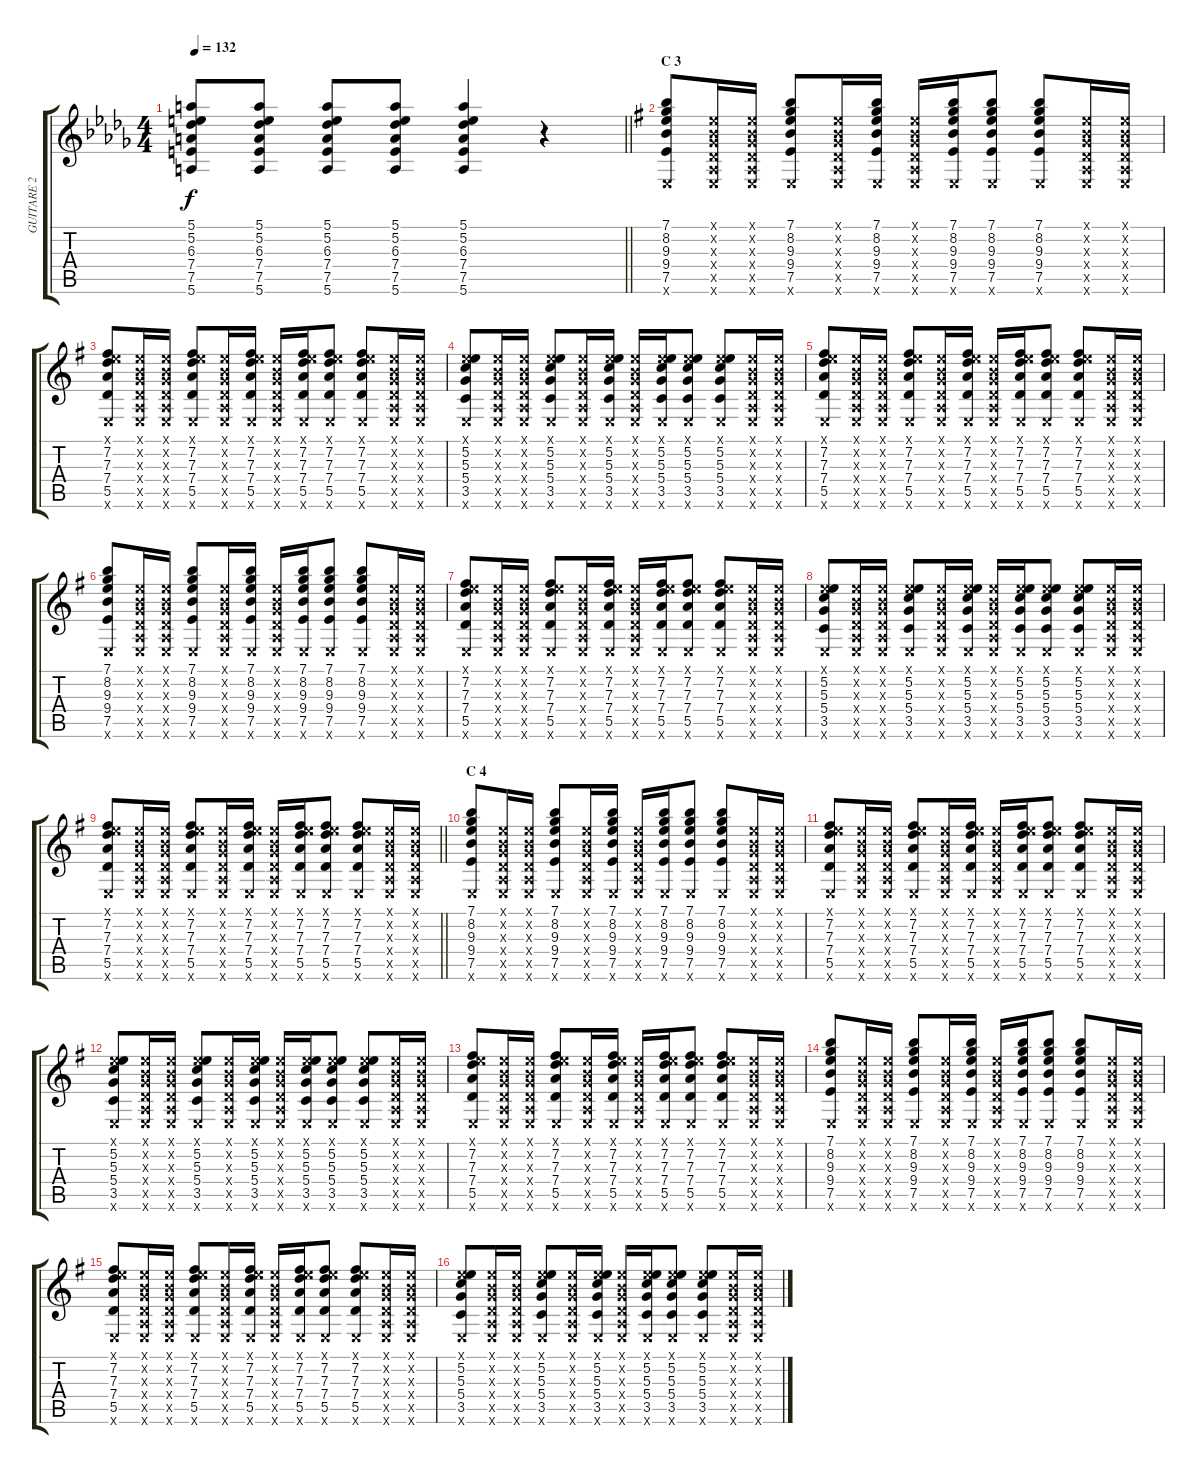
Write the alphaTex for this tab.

\track ("GUITARE 2" "GUITARE 2") {instrument distortionguitar}
\staff {score tabs}
\tuning (E4 B3 G3 D3 A2 E2) {hide}
\ts (4 4)
\tempo 132
\clef g2
\barLineRight lightlight
\ks db
(5.1 5.2 6.3 7.4 7.5 5.6).8{dy f} (5.1 5.2 6.3 7.4 7.5 5.6).8 (5.1 5.2 6.3 7.4 7.5 5.6).8 (5.1 5.2 6.3 7.4 7.5 5.6).8 (5.1 5.2 6.3 7.4 7.5 5.6).4 r.4 |
\section ("" "C 3")
\ks g
(7.1 8.2 9.3 9.4 7.5 0.6{x}).8 (0.1{x} 0.2{x} 0.3{x} 0.4{x} 0.5{x} 0.6{x}).16 (0.1{x} 0.2{x} 0.3{x} 0.4{x} 0.5{x} 0.6{x}).16 (7.1 8.2 9.3 9.4 7.5 0.6{x}).8 (0.1{x} 0.2{x} 0.3{x} 0.4{x} 0.5{x} 0.6{x}).16 (7.1 8.2 9.3 9.4 7.5 0.6{x}).16 (0.1{x} 0.2{x} 0.3{x} 0.4{x} 0.5{x} 0.6{x}).16 (7.1 8.2 9.3 9.4 7.5 0.6{x}).16 (7.1 8.2 9.3 9.4 7.5 0.6{x}).8 (7.1 8.2 9.3 9.4 7.5 0.6{x}).8 (0.1{x} 0.2{x} 0.3{x} 0.4{x} 0.5{x} 0.6{x}).16 (0.1{x} 0.2{x} 0.3{x} 0.4{x} 0.5{x} 0.6{x}).16 |
(0.1{x} 7.2 7.3 7.4 5.5 0.6{x}).8 (0.1{x} 0.2{x} 0.3{x} 0.4{x} 0.5{x} 0.6{x}).16 (0.1{x} 0.2{x} 0.3{x} 0.4{x} 0.5{x} 0.6{x}).16 (0.1{x} 7.2 7.3 7.4 5.5 0.6{x}).8 (0.1{x} 0.2{x} 0.3{x} 0.4{x} 0.5{x} 0.6{x}).16 (0.1{x} 7.2 7.3 7.4 5.5 0.6{x}).16 (0.1{x} 0.2{x} 0.3{x} 0.4{x} 0.5{x} 0.6{x}).16 (0.1{x} 7.2 7.3 7.4 5.5 0.6{x}).16 (0.1{x} 7.2 7.3 7.4 5.5 0.6{x}).8 (0.1{x} 7.2 7.3 7.4 5.5 0.6{x}).8 (0.1{x} 0.2{x} 0.3{x} 0.4{x} 0.5{x} 0.6{x}).16 (0.1{x} 0.2{x} 0.3{x} 0.4{x} 0.5{x} 0.6{x}).16 |
(0.1{x} 5.2 5.3 5.4 3.5 0.6{x}).8 (0.1{x} 0.2{x} 0.3{x} 0.4{x} 0.5{x} 0.6{x}).16 (0.1{x} 0.2{x} 0.3{x} 0.4{x} 0.5{x} 0.6{x}).16 (0.1{x} 5.2 5.3 5.4 3.5 0.6{x}).8 (0.1{x} 0.2{x} 0.3{x} 0.4{x} 0.5{x} 0.6{x}).16 (0.1{x} 5.2 5.3 5.4 3.5 0.6{x}).16 (0.1{x} 0.2{x} 0.3{x} 0.4{x} 0.5{x} 0.6{x}).16 (0.1{x} 5.2 5.3 5.4 3.5 0.6{x}).16 (0.1{x} 5.2 5.3 5.4 3.5 0.6{x}).8 (0.1{x} 5.2 5.3 5.4 3.5 0.6{x}).8 (0.1{x} 0.2{x} 0.3{x} 0.4{x} 0.5{x} 0.6{x}).16 (0.1{x} 0.2{x} 0.3{x} 0.4{x} 0.5{x} 0.6{x}).16 |
(0.1{x} 7.2 7.3 7.4 5.5 0.6{x}).8 (0.1{x} 0.2{x} 0.3{x} 0.4{x} 0.5{x} 0.6{x}).16 (0.1{x} 0.2{x} 0.3{x} 0.4{x} 0.5{x} 0.6{x}).16 (0.1{x} 7.2 7.3 7.4 5.5 0.6{x}).8 (0.1{x} 0.2{x} 0.3{x} 0.4{x} 0.5{x} 0.6{x}).16 (0.1{x} 7.2 7.3 7.4 5.5 0.6{x}).16 (0.1{x} 0.2{x} 0.3{x} 0.4{x} 0.5{x} 0.6{x}).16 (0.1{x} 7.2 7.3 7.4 5.5 0.6{x}).16 (0.1{x} 7.2 7.3 7.4 5.5 0.6{x}).8 (0.1{x} 7.2 7.3 7.4 5.5 0.6{x}).8 (0.1{x} 0.2{x} 0.3{x} 0.4{x} 0.5{x} 0.6{x}).16 (0.1{x} 0.2{x} 0.3{x} 0.4{x} 0.5{x} 0.6{x}).16 |
(7.1 8.2 9.3 9.4 7.5 0.6{x}).8 (0.1{x} 0.2{x} 0.3{x} 0.4{x} 0.5{x} 0.6{x}).16 (0.1{x} 0.2{x} 0.3{x} 0.4{x} 0.5{x} 0.6{x}).16 (7.1 8.2 9.3 9.4 7.5 0.6{x}).8 (0.1{x} 0.2{x} 0.3{x} 0.4{x} 0.5{x} 0.6{x}).16 (7.1 8.2 9.3 9.4 7.5 0.6{x}).16 (0.1{x} 0.2{x} 0.3{x} 0.4{x} 0.5{x} 0.6{x}).16 (7.1 8.2 9.3 9.4 7.5 0.6{x}).16 (7.1 8.2 9.3 9.4 7.5 0.6{x}).8 (7.1 8.2 9.3 9.4 7.5 0.6{x}).8 (0.1{x} 0.2{x} 0.3{x} 0.4{x} 0.5{x} 0.6{x}).16 (0.1{x} 0.2{x} 0.3{x} 0.4{x} 0.5{x} 0.6{x}).16 |
(0.1{x} 7.2 7.3 7.4 5.5 0.6{x}).8 (0.1{x} 0.2{x} 0.3{x} 0.4{x} 0.5{x} 0.6{x}).16 (0.1{x} 0.2{x} 0.3{x} 0.4{x} 0.5{x} 0.6{x}).16 (0.1{x} 7.2 7.3 7.4 5.5 0.6{x}).8 (0.1{x} 0.2{x} 0.3{x} 0.4{x} 0.5{x} 0.6{x}).16 (0.1{x} 7.2 7.3 7.4 5.5 0.6{x}).16 (0.1{x} 0.2{x} 0.3{x} 0.4{x} 0.5{x} 0.6{x}).16 (0.1{x} 7.2 7.3 7.4 5.5 0.6{x}).16 (0.1{x} 7.2 7.3 7.4 5.5 0.6{x}).8 (0.1{x} 7.2 7.3 7.4 5.5 0.6{x}).8 (0.1{x} 0.2{x} 0.3{x} 0.4{x} 0.5{x} 0.6{x}).16 (0.1{x} 0.2{x} 0.3{x} 0.4{x} 0.5{x} 0.6{x}).16 |
(0.1{x} 5.2 5.3 5.4 3.5 0.6{x}).8 (0.1{x} 0.2{x} 0.3{x} 0.4{x} 0.5{x} 0.6{x}).16 (0.1{x} 0.2{x} 0.3{x} 0.4{x} 0.5{x} 0.6{x}).16 (0.1{x} 5.2 5.3 5.4 3.5 0.6{x}).8 (0.1{x} 0.2{x} 0.3{x} 0.4{x} 0.5{x} 0.6{x}).16 (0.1{x} 5.2 5.3 5.4 3.5 0.6{x}).16 (0.1{x} 0.2{x} 0.3{x} 0.4{x} 0.5{x} 0.6{x}).16 (0.1{x} 5.2 5.3 5.4 3.5 0.6{x}).16 (0.1{x} 5.2 5.3 5.4 3.5 0.6{x}).8 (0.1{x} 5.2 5.3 5.4 3.5 0.6{x}).8 (0.1{x} 0.2{x} 0.3{x} 0.4{x} 0.5{x} 0.6{x}).16 (0.1{x} 0.2{x} 0.3{x} 0.4{x} 0.5{x} 0.6{x}).16 |
\barLineRight lightlight
(0.1{x} 7.2 7.3 7.4 5.5 0.6{x}).8 (0.1{x} 0.2{x} 0.3{x} 0.4{x} 0.5{x} 0.6{x}).16 (0.1{x} 0.2{x} 0.3{x} 0.4{x} 0.5{x} 0.6{x}).16 (0.1{x} 7.2 7.3 7.4 5.5 0.6{x}).8 (0.1{x} 0.2{x} 0.3{x} 0.4{x} 0.5{x} 0.6{x}).16 (0.1{x} 7.2 7.3 7.4 5.5 0.6{x}).16 (0.1{x} 0.2{x} 0.3{x} 0.4{x} 0.5{x} 0.6{x}).16 (0.1{x} 7.2 7.3 7.4 5.5 0.6{x}).16 (0.1{x} 7.2 7.3 7.4 5.5 0.6{x}).8 (0.1{x} 7.2 7.3 7.4 5.5 0.6{x}).8 (0.1{x} 0.2{x} 0.3{x} 0.4{x} 0.5{x} 0.6{x}).16 (0.1{x} 0.2{x} 0.3{x} 0.4{x} 0.5{x} 0.6{x}).16 |
\section ("" "C 4")
(7.1 8.2 9.3 9.4 7.5 0.6{x}).8 (0.1{x} 0.2{x} 0.3{x} 0.4{x} 0.5{x} 0.6{x}).16 (0.1{x} 0.2{x} 0.3{x} 0.4{x} 0.5{x} 0.6{x}).16 (7.1 8.2 9.3 9.4 7.5 0.6{x}).8 (0.1{x} 0.2{x} 0.3{x} 0.4{x} 0.5{x} 0.6{x}).16 (7.1 8.2 9.3 9.4 7.5 0.6{x}).16 (0.1{x} 0.2{x} 0.3{x} 0.4{x} 0.5{x} 0.6{x}).16 (7.1 8.2 9.3 9.4 7.5 0.6{x}).16 (7.1 8.2 9.3 9.4 7.5 0.6{x}).8 (7.1 8.2 9.3 9.4 7.5 0.6{x}).8 (0.1{x} 0.2{x} 0.3{x} 0.4{x} 0.5{x} 0.6{x}).16 (0.1{x} 0.2{x} 0.3{x} 0.4{x} 0.5{x} 0.6{x}).16 |
(0.1{x} 7.2 7.3 7.4 5.5 0.6{x}).8 (0.1{x} 0.2{x} 0.3{x} 0.4{x} 0.5{x} 0.6{x}).16 (0.1{x} 0.2{x} 0.3{x} 0.4{x} 0.5{x} 0.6{x}).16 (0.1{x} 7.2 7.3 7.4 5.5 0.6{x}).8 (0.1{x} 0.2{x} 0.3{x} 0.4{x} 0.5{x} 0.6{x}).16 (0.1{x} 7.2 7.3 7.4 5.5 0.6{x}).16 (0.1{x} 0.2{x} 0.3{x} 0.4{x} 0.5{x} 0.6{x}).16 (0.1{x} 7.2 7.3 7.4 5.5 0.6{x}).16 (0.1{x} 7.2 7.3 7.4 5.5 0.6{x}).8 (0.1{x} 7.2 7.3 7.4 5.5 0.6{x}).8 (0.1{x} 0.2{x} 0.3{x} 0.4{x} 0.5{x} 0.6{x}).16 (0.1{x} 0.2{x} 0.3{x} 0.4{x} 0.5{x} 0.6{x}).16 |
(0.1{x} 5.2 5.3 5.4 3.5 0.6{x}).8 (0.1{x} 0.2{x} 0.3{x} 0.4{x} 0.5{x} 0.6{x}).16 (0.1{x} 0.2{x} 0.3{x} 0.4{x} 0.5{x} 0.6{x}).16 (0.1{x} 5.2 5.3 5.4 3.5 0.6{x}).8 (0.1{x} 0.2{x} 0.3{x} 0.4{x} 0.5{x} 0.6{x}).16 (0.1{x} 5.2 5.3 5.4 3.5 0.6{x}).16 (0.1{x} 0.2{x} 0.3{x} 0.4{x} 0.5{x} 0.6{x}).16 (0.1{x} 5.2 5.3 5.4 3.5 0.6{x}).16 (0.1{x} 5.2 5.3 5.4 3.5 0.6{x}).8 (0.1{x} 5.2 5.3 5.4 3.5 0.6{x}).8 (0.1{x} 0.2{x} 0.3{x} 0.4{x} 0.5{x} 0.6{x}).16 (0.1{x} 0.2{x} 0.3{x} 0.4{x} 0.5{x} 0.6{x}).16 |
(0.1{x} 7.2 7.3 7.4 5.5 0.6{x}).8 (0.1{x} 0.2{x} 0.3{x} 0.4{x} 0.5{x} 0.6{x}).16 (0.1{x} 0.2{x} 0.3{x} 0.4{x} 0.5{x} 0.6{x}).16 (0.1{x} 7.2 7.3 7.4 5.5 0.6{x}).8 (0.1{x} 0.2{x} 0.3{x} 0.4{x} 0.5{x} 0.6{x}).16 (0.1{x} 7.2 7.3 7.4 5.5 0.6{x}).16 (0.1{x} 0.2{x} 0.3{x} 0.4{x} 0.5{x} 0.6{x}).16 (0.1{x} 7.2 7.3 7.4 5.5 0.6{x}).16 (0.1{x} 7.2 7.3 7.4 5.5 0.6{x}).8 (0.1{x} 7.2 7.3 7.4 5.5 0.6{x}).8 (0.1{x} 0.2{x} 0.3{x} 0.4{x} 0.5{x} 0.6{x}).16 (0.1{x} 0.2{x} 0.3{x} 0.4{x} 0.5{x} 0.6{x}).16 |
(7.1 8.2 9.3 9.4 7.5 0.6{x}).8 (0.1{x} 0.2{x} 0.3{x} 0.4{x} 0.5{x} 0.6{x}).16 (0.1{x} 0.2{x} 0.3{x} 0.4{x} 0.5{x} 0.6{x}).16 (7.1 8.2 9.3 9.4 7.5 0.6{x}).8 (0.1{x} 0.2{x} 0.3{x} 0.4{x} 0.5{x} 0.6{x}).16 (7.1 8.2 9.3 9.4 7.5 0.6{x}).16 (0.1{x} 0.2{x} 0.3{x} 0.4{x} 0.5{x} 0.6{x}).16 (7.1 8.2 9.3 9.4 7.5 0.6{x}).16 (7.1 8.2 9.3 9.4 7.5 0.6{x}).8 (7.1 8.2 9.3 9.4 7.5 0.6{x}).8 (0.1{x} 0.2{x} 0.3{x} 0.4{x} 0.5{x} 0.6{x}).16 (0.1{x} 0.2{x} 0.3{x} 0.4{x} 0.5{x} 0.6{x}).16 |
(0.1{x} 7.2 7.3 7.4 5.5 0.6{x}).8 (0.1{x} 0.2{x} 0.3{x} 0.4{x} 0.5{x} 0.6{x}).16 (0.1{x} 0.2{x} 0.3{x} 0.4{x} 0.5{x} 0.6{x}).16 (0.1{x} 7.2 7.3 7.4 5.5 0.6{x}).8 (0.1{x} 0.2{x} 0.3{x} 0.4{x} 0.5{x} 0.6{x}).16 (0.1{x} 7.2 7.3 7.4 5.5 0.6{x}).16 (0.1{x} 0.2{x} 0.3{x} 0.4{x} 0.5{x} 0.6{x}).16 (0.1{x} 7.2 7.3 7.4 5.5 0.6{x}).16 (0.1{x} 7.2 7.3 7.4 5.5 0.6{x}).8 (0.1{x} 7.2 7.3 7.4 5.5 0.6{x}).8 (0.1{x} 0.2{x} 0.3{x} 0.4{x} 0.5{x} 0.6{x}).16 (0.1{x} 0.2{x} 0.3{x} 0.4{x} 0.5{x} 0.6{x}).16 |
(0.1{x} 5.2 5.3 5.4 3.5 0.6{x}).8 (0.1{x} 0.2{x} 0.3{x} 0.4{x} 0.5{x} 0.6{x}).16 (0.1{x} 0.2{x} 0.3{x} 0.4{x} 0.5{x} 0.6{x}).16 (0.1{x} 5.2 5.3 5.4 3.5 0.6{x}).8 (0.1{x} 0.2{x} 0.3{x} 0.4{x} 0.5{x} 0.6{x}).16 (0.1{x} 5.2 5.3 5.4 3.5 0.6{x}).16 (0.1{x} 0.2{x} 0.3{x} 0.4{x} 0.5{x} 0.6{x}).16 (0.1{x} 5.2 5.3 5.4 3.5 0.6{x}).16 (0.1{x} 5.2 5.3 5.4 3.5 0.6{x}).8 (0.1{x} 5.2 5.3 5.4 3.5 0.6{x}).8 (0.1{x} 0.2{x} 0.3{x} 0.4{x} 0.5{x} 0.6{x}).16 (0.1{x} 0.2{x} 0.3{x} 0.4{x} 0.5{x} 0.6{x}).16
